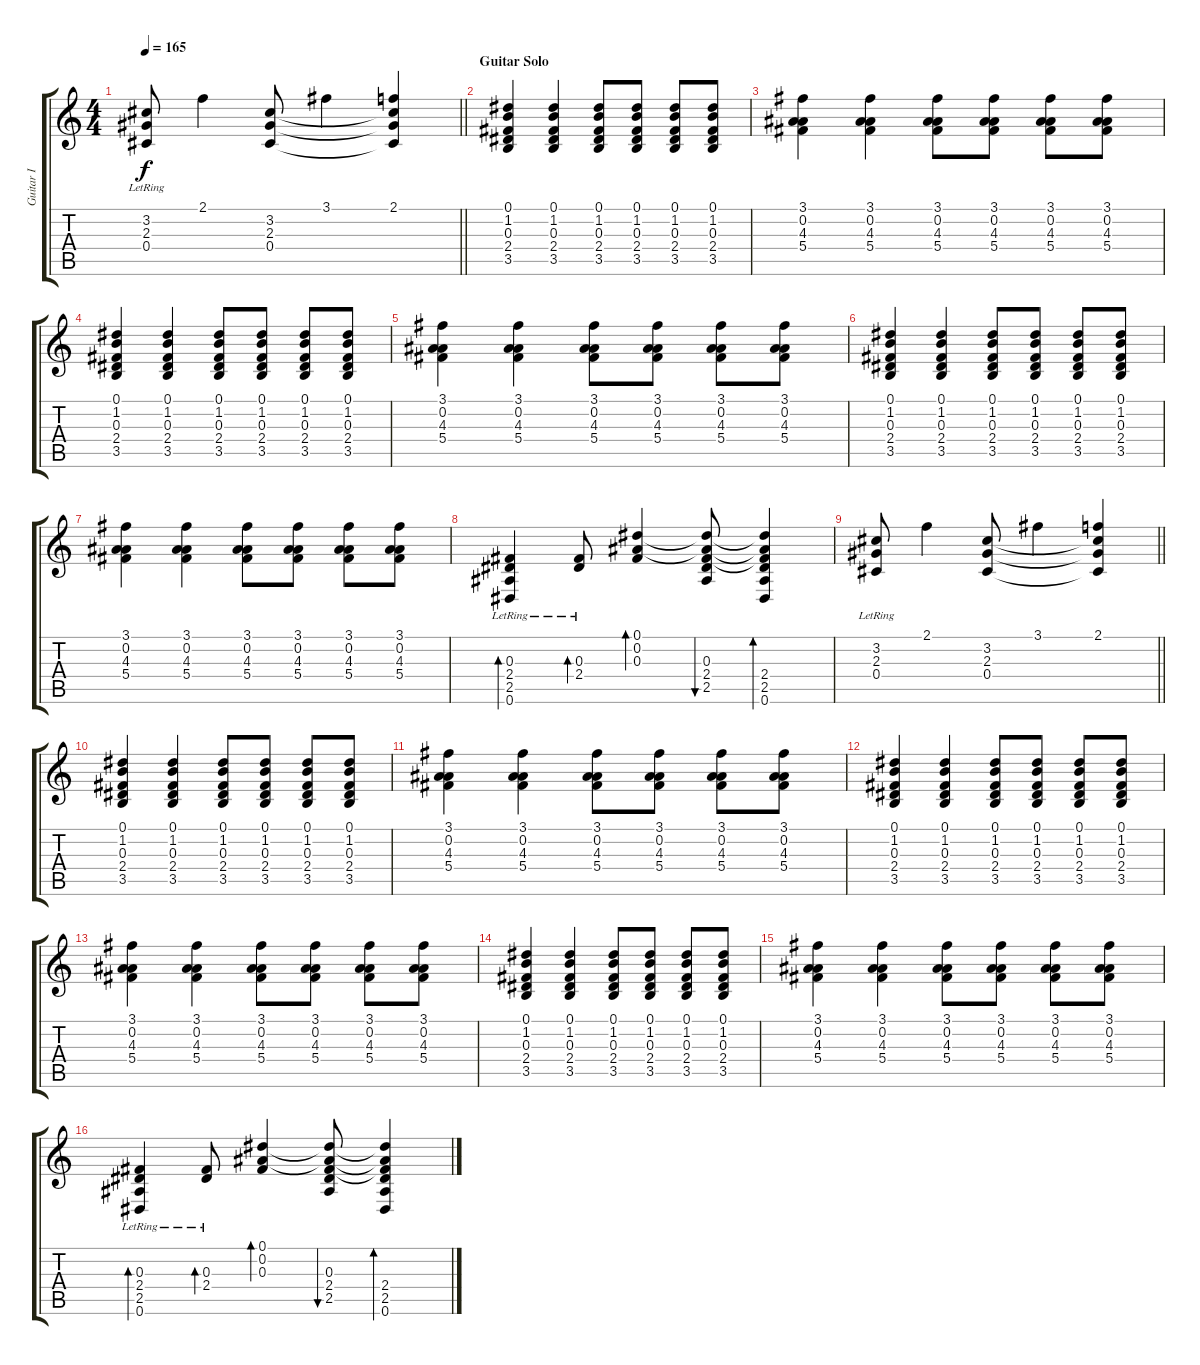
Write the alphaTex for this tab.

\track ("Guitar I" "Guitar I") {instrument distortionguitar}
\staff {score tabs}
\tuning (Eb4 Bb3 Gb3 Db3 Ab2 Eb2) {hide}
\ts (4 4)
\tempo 165
\clef g2
\barLineRight lightlight
\ks c
(3.2{lr} 2.3{lr} 0.4{lr}).8{dy f} 2.1.4 (3.2 2.3 0.4).8 3.1.4 (2.1 3.2{t} 2.3{t} 0.4{t}).4 |
\section ("" "Guitar Solo")
(0.1 1.2 0.3 2.4 3.5).4 (0.1 1.2 0.3 2.4 3.5).4 (0.1 1.2 0.3 2.4 3.5).8 (0.1 1.2 0.3 2.4 3.5).8 (0.1 1.2 0.3 2.4 3.5).8 (0.1 1.2 0.3 2.4 3.5).8 |
(3.1 0.2 4.3 5.4).4 (3.1 0.2 4.3 5.4).4 (3.1 0.2 4.3 5.4).8 (3.1 0.2 4.3 5.4).8 (3.1 0.2 4.3 5.4).8 (3.1 0.2 4.3 5.4).8 |
(0.1 1.2 0.3 2.4 3.5).4 (0.1 1.2 0.3 2.4 3.5).4 (0.1 1.2 0.3 2.4 3.5).8 (0.1 1.2 0.3 2.4 3.5).8 (0.1 1.2 0.3 2.4 3.5).8 (0.1 1.2 0.3 2.4 3.5).8 |
(3.1 0.2 4.3 5.4).4 (3.1 0.2 4.3 5.4).4 (3.1 0.2 4.3 5.4).8 (3.1 0.2 4.3 5.4).8 (3.1 0.2 4.3 5.4).8 (3.1 0.2 4.3 5.4).8 |
(0.1 1.2 0.3 2.4 3.5).4 (0.1 1.2 0.3 2.4 3.5).4 (0.1 1.2 0.3 2.4 3.5).8 (0.1 1.2 0.3 2.4 3.5).8 (0.1 1.2 0.3 2.4 3.5).8 (0.1 1.2 0.3 2.4 3.5).8 |
(3.1 0.2 4.3 5.4).4 (3.1 0.2 4.3 5.4).4 (3.1 0.2 4.3 5.4).8 (3.1 0.2 4.3 5.4).8 (3.1 0.2 4.3 5.4).8 (3.1 0.2 4.3 5.4).8 |
(0.3{lr} 2.4 2.5{lr} 0.6{lr}).4{bd 60} (0.3 2.4{lr}).8{bd 120} (0.1 0.2 0.3).4{bd 60} (0.1{t} 0.2{t} 0.3 2.4 2.5).8{bu 60} (0.1{t} 0.2{t} 0.3{t} 2.4 2.5 0.6).4{bd 60} |
\barLineRight lightlight
(3.2{lr} 2.3{lr} 0.4{lr}).8 2.1.4 (3.2 2.3 0.4).8 3.1.4 (2.1 3.2{t} 2.3{t} 0.4{t}).4 |
(0.1 1.2 0.3 2.4 3.5).4 (0.1 1.2 0.3 2.4 3.5).4 (0.1 1.2 0.3 2.4 3.5).8 (0.1 1.2 0.3 2.4 3.5).8 (0.1 1.2 0.3 2.4 3.5).8 (0.1 1.2 0.3 2.4 3.5).8 |
(3.1 0.2 4.3 5.4).4 (3.1 0.2 4.3 5.4).4 (3.1 0.2 4.3 5.4).8 (3.1 0.2 4.3 5.4).8 (3.1 0.2 4.3 5.4).8 (3.1 0.2 4.3 5.4).8 |
(0.1 1.2 0.3 2.4 3.5).4 (0.1 1.2 0.3 2.4 3.5).4 (0.1 1.2 0.3 2.4 3.5).8 (0.1 1.2 0.3 2.4 3.5).8 (0.1 1.2 0.3 2.4 3.5).8 (0.1 1.2 0.3 2.4 3.5).8 |
(3.1 0.2 4.3 5.4).4 (3.1 0.2 4.3 5.4).4 (3.1 0.2 4.3 5.4).8 (3.1 0.2 4.3 5.4).8 (3.1 0.2 4.3 5.4).8 (3.1 0.2 4.3 5.4).8 |
(0.1 1.2 0.3 2.4 3.5).4 (0.1 1.2 0.3 2.4 3.5).4 (0.1 1.2 0.3 2.4 3.5).8 (0.1 1.2 0.3 2.4 3.5).8 (0.1 1.2 0.3 2.4 3.5).8 (0.1 1.2 0.3 2.4 3.5).8 |
(3.1 0.2 4.3 5.4).4 (3.1 0.2 4.3 5.4).4 (3.1 0.2 4.3 5.4).8 (3.1 0.2 4.3 5.4).8 (3.1 0.2 4.3 5.4).8 (3.1 0.2 4.3 5.4).8 |
(0.3{lr} 2.4 2.5{lr} 0.6{lr}).4{bd 60} (0.3 2.4{lr}).8{bd 120} (0.1 0.2 0.3).4{bd 60} (0.1{t} 0.2{t} 0.3 2.4 2.5).8{bu 60} (0.1{t} 0.2{t} 0.3{t} 2.4 2.5 0.6).4{bd 60}
